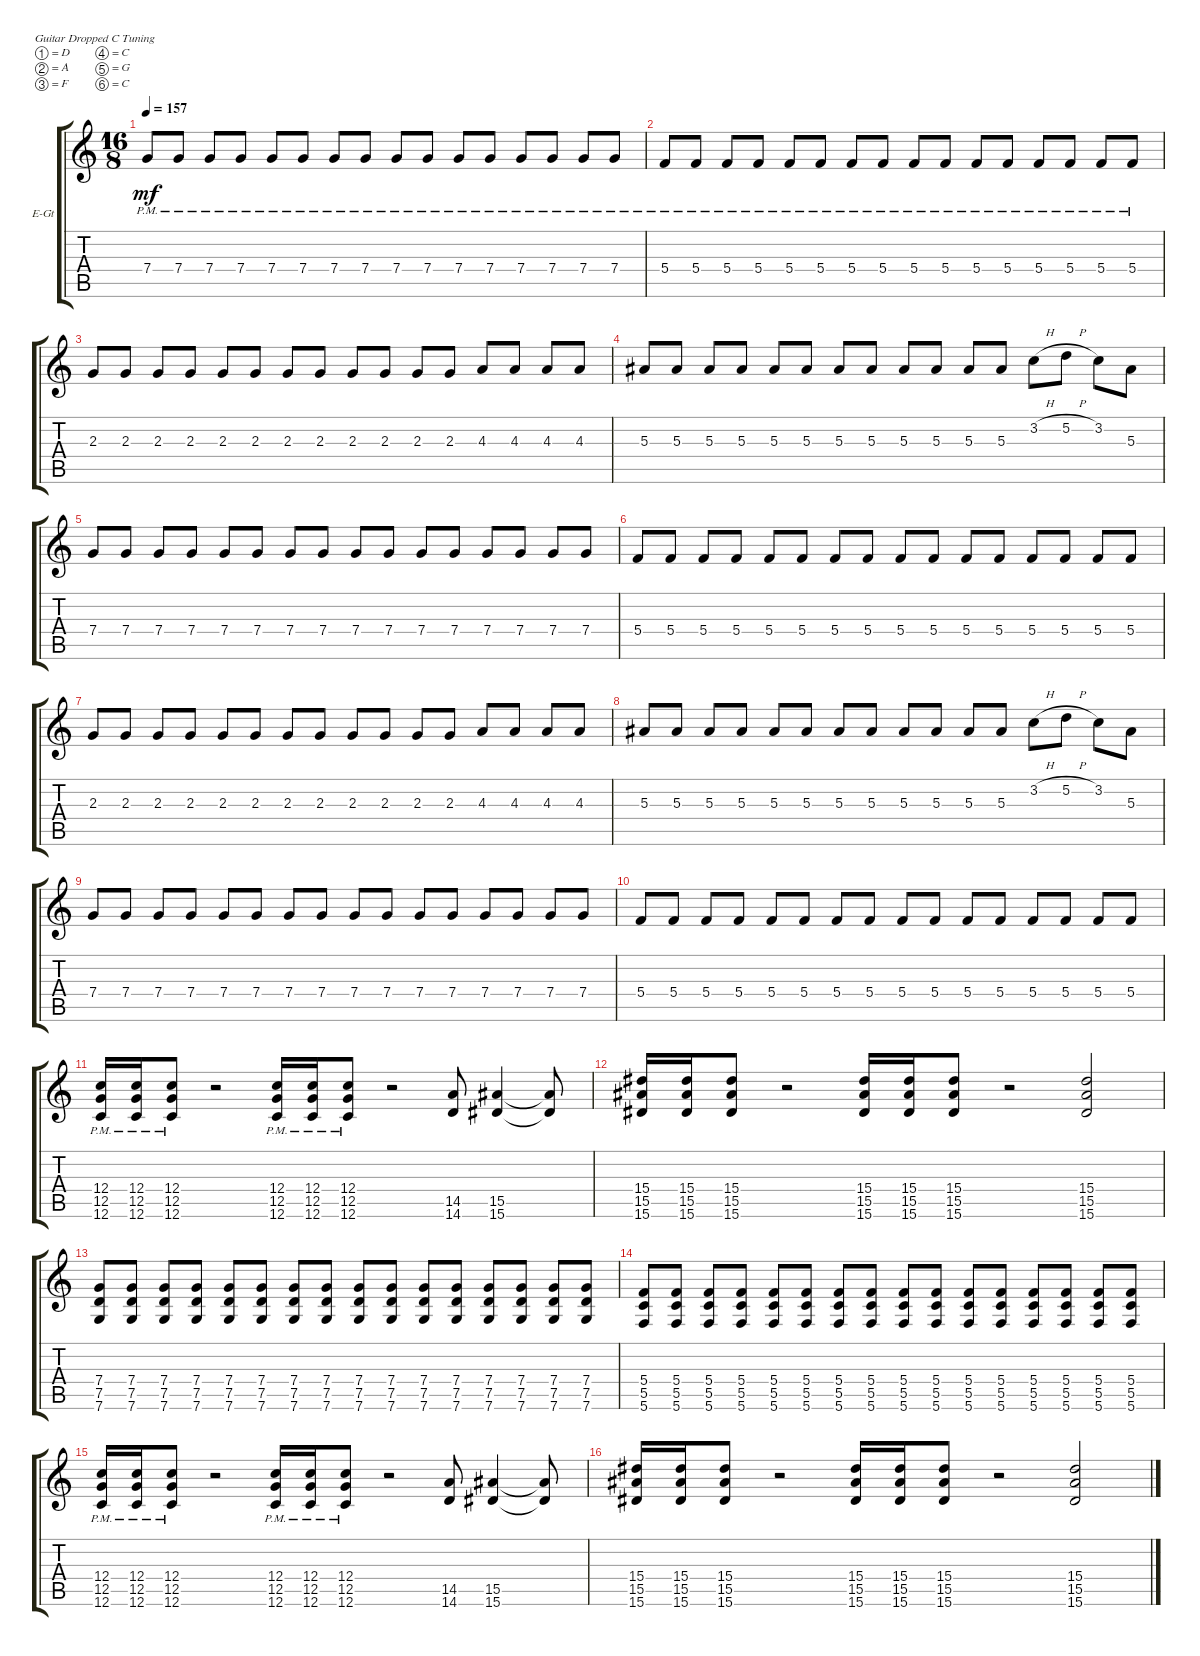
\bracketExtendMode groupsimilarinstruments
\firstSystemTrackNameOrientation horizontal
\otherSystemsTrackNameOrientation horizontal
\track ("Electric Guitar 1" "E-Gt") {instrument distortionguitar}
\staff {score tabs}
\tuning (D4 A3 F3 C3 G2 C2)
\ts (16 8)
\tempo 157
\clef g2
\ks c
7.4{pm}.8{dy mf} 7.4{pm}.8 7.4{pm}.8 7.4{pm}.8 7.4{pm}.8 7.4{pm}.8 7.4{pm}.8 7.4{pm}.8 7.4{pm}.8 7.4{pm}.8 7.4{pm}.8 7.4{pm}.8 7.4{pm}.8 7.4{pm}.8 7.4{pm}.8 7.4{pm}.8 |
5.4{pm}.8 5.4{pm}.8 5.4{pm}.8 5.4{pm}.8 5.4{pm}.8 5.4{pm}.8 5.4{pm}.8 5.4{pm}.8 5.4{pm}.8 5.4{pm}.8 5.4{pm}.8 5.4{pm}.8 5.4{pm}.8 5.4{pm}.8 5.4{pm}.8 5.4{pm}.8 |
2.3.8 2.3.8 2.3.8 2.3.8 2.3.8 2.3.8 2.3.8 2.3.8 2.3.8 2.3.8 2.3.8 2.3.8 4.3.8 4.3.8 4.3.8 4.3.8 |
5.3.8 5.3.8 5.3.8 5.3.8 5.3.8 5.3.8 5.3.8 5.3.8 5.3.8 5.3.8 5.3.8 5.3.8 3.2{h}.8 5.2{h}.8 3.2.8 5.3.8 |
7.4.8 7.4.8 7.4.8 7.4.8 7.4.8 7.4.8 7.4.8 7.4.8 7.4.8 7.4.8 7.4.8 7.4.8 7.4.8 7.4.8 7.4.8 7.4.8 |
5.4.8 5.4.8 5.4.8 5.4.8 5.4.8 5.4.8 5.4.8 5.4.8 5.4.8 5.4.8 5.4.8 5.4.8 5.4.8 5.4.8 5.4.8 5.4.8 |
2.3.8 2.3.8 2.3.8 2.3.8 2.3.8 2.3.8 2.3.8 2.3.8 2.3.8 2.3.8 2.3.8 2.3.8 4.3.8 4.3.8 4.3.8 4.3.8 |
5.3.8 5.3.8 5.3.8 5.3.8 5.3.8 5.3.8 5.3.8 5.3.8 5.3.8 5.3.8 5.3.8 5.3.8 3.2{h}.8 5.2{h}.8 3.2.8 5.3.8 |
7.4.8 7.4.8 7.4.8 7.4.8 7.4.8 7.4.8 7.4.8 7.4.8 7.4.8 7.4.8 7.4.8 7.4.8 7.4.8 7.4.8 7.4.8 7.4.8 |
5.4.8 5.4.8 5.4.8 5.4.8 5.4.8 5.4.8 5.4.8 5.4.8 5.4.8 5.4.8 5.4.8 5.4.8 5.4.8 5.4.8 5.4.8 5.4.8 |
(12.4{pm} 12.5{pm} 12.6{pm}).16 (12.4{pm} 12.5{pm} 12.6{pm}).16 (12.4{pm} 12.5{pm} 12.6{pm}).8 r.2 (12.4{pm} 12.5{pm} 12.6{pm}).16 (12.4{pm} 12.5{pm} 12.6{pm}).16 (12.4{pm} 12.5{pm} 12.6{pm}).8 r.2 (14.5 14.6).8 (15.5 15.6).4 (15.5{t} 15.6{t}).8 |
(15.4 15.5 15.6).16 (15.4 15.5 15.6).16 (15.4 15.5 15.6).8 r.2 (15.4 15.5 15.6).16 (15.4 15.5 15.6).16 (15.4 15.5 15.6).8 r.2 (15.4 15.5 15.6).2 |
(7.4 7.5 7.6).8 (7.4 7.5 7.6).8 (7.4 7.5 7.6).8 (7.4 7.5 7.6).8 (7.4 7.5 7.6).8 (7.4 7.5 7.6).8 (7.4 7.5 7.6).8 (7.4 7.5 7.6).8 (7.4 7.5 7.6).8 (7.4 7.5 7.6).8 (7.4 7.5 7.6).8 (7.4 7.5 7.6).8 (7.4 7.5 7.6).8 (7.4 7.5 7.6).8 (7.4 7.5 7.6).8 (7.4 7.5 7.6).8 |
(5.4 5.5 5.6).8 (5.4 5.5 5.6).8 (5.4 5.5 5.6).8 (5.4 5.5 5.6).8 (5.4 5.5 5.6).8 (5.4 5.5 5.6).8 (5.4 5.5 5.6).8 (5.4 5.5 5.6).8 (5.4 5.5 5.6).8 (5.4 5.5 5.6).8 (5.4 5.5 5.6).8 (5.4 5.5 5.6).8 (5.4 5.5 5.6).8 (5.4 5.5 5.6).8 (5.4 5.5 5.6).8 (5.4 5.5 5.6).8 |
(12.4{pm} 12.5{pm} 12.6{pm}).16 (12.4{pm} 12.5{pm} 12.6{pm}).16 (12.4{pm} 12.5{pm} 12.6{pm}).8 r.2 (12.4{pm} 12.5{pm} 12.6{pm}).16 (12.4{pm} 12.5{pm} 12.6{pm}).16 (12.4{pm} 12.5{pm} 12.6{pm}).8 r.2 (14.5 14.6).8 (15.5 15.6).4 (15.5{t} 15.6{t}).8 |
(15.4 15.5 15.6).16 (15.4 15.5 15.6).16 (15.4 15.5 15.6).8 r.2 (15.4 15.5 15.6).16 (15.4 15.5 15.6).16 (15.4 15.5 15.6).8 r.2 (15.4 15.5 15.6).2
